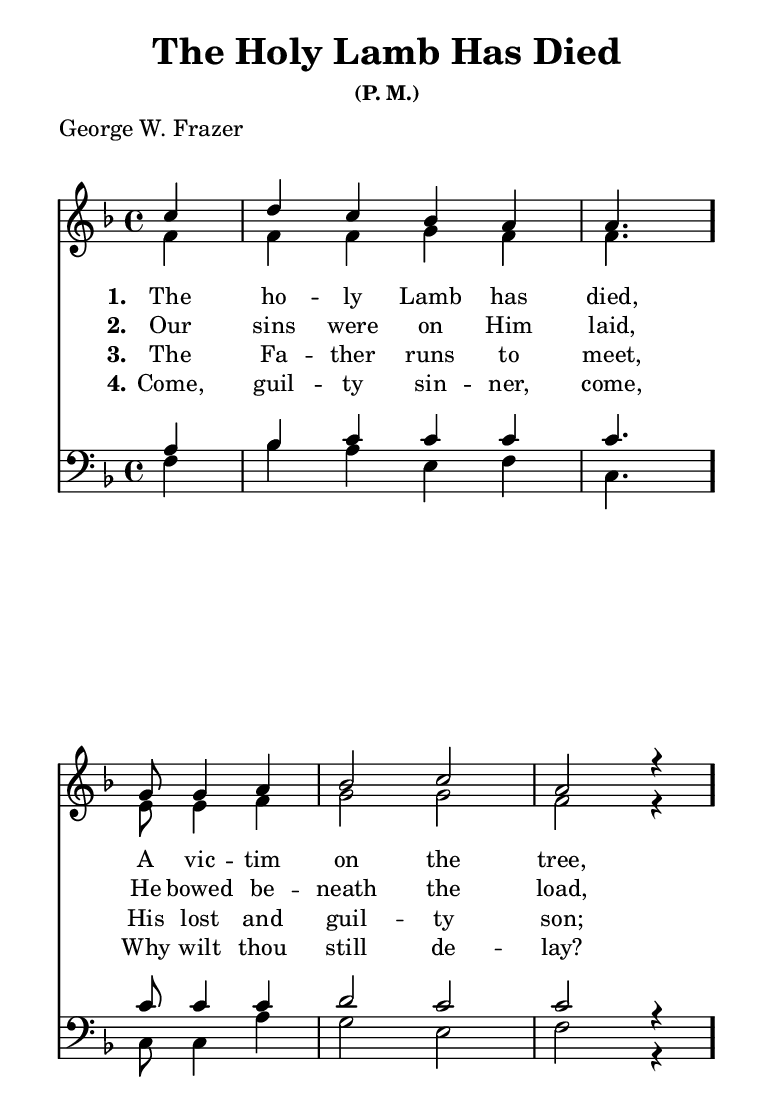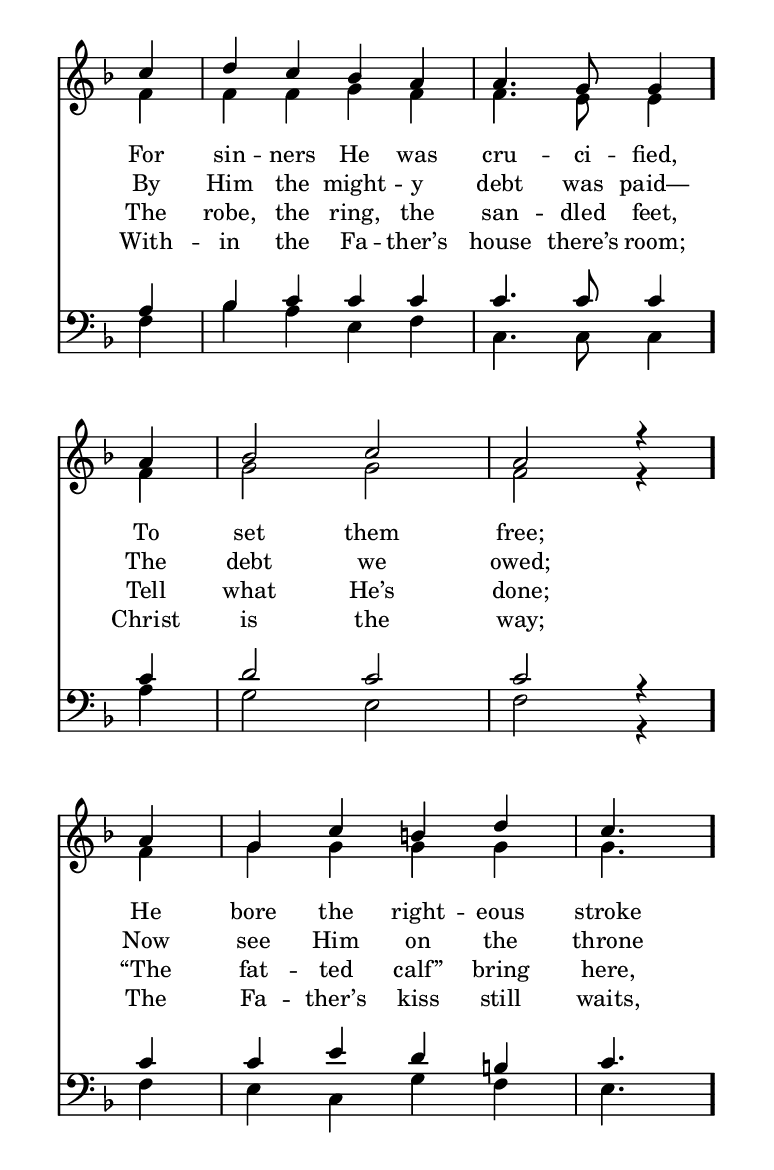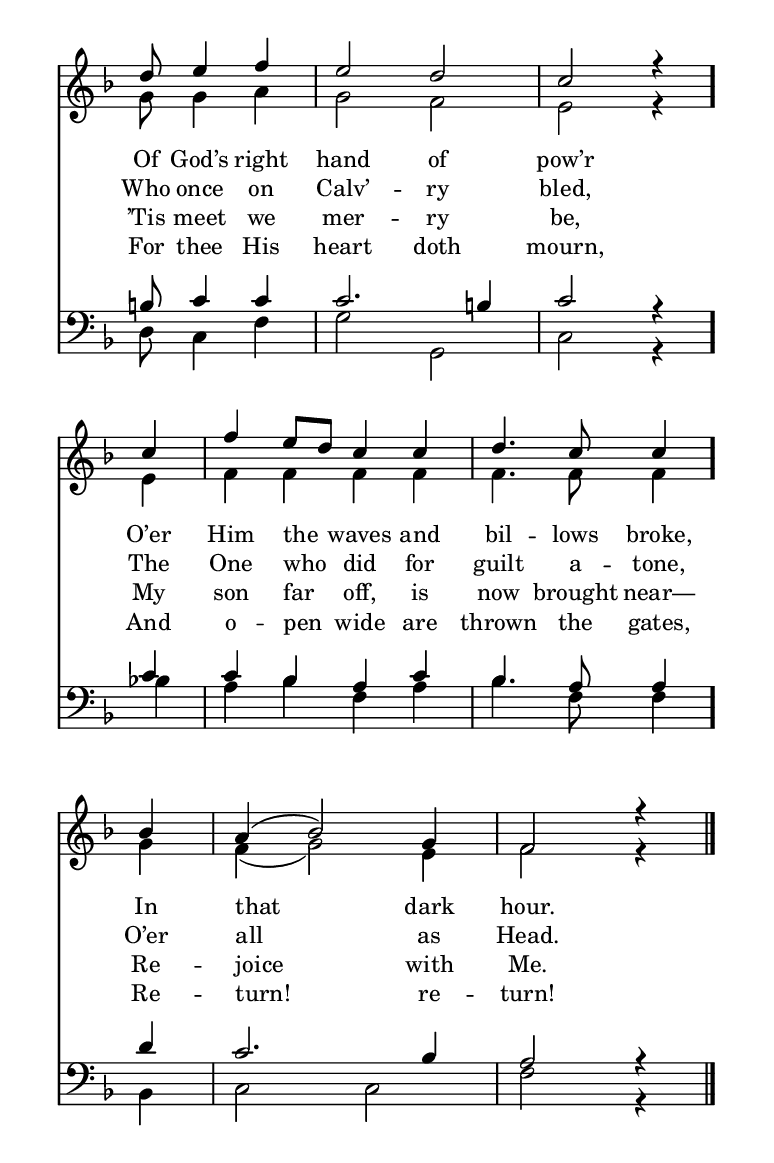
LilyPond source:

\include "common/global.ily"
\paper {
  \include "common/paper.ily"
  %ragged-bottom = ##t
  %ragged-last-bottom = ##t
  %systems-per-page = ##f
  %page-count = ##f
}

\header{
  title = "The Holy Lamb Has Died"
  subsubtitle = "(P. M.)"
  %meter = "P.M."
  poet = "George W. Frazer"
  %composer = ""
  %copyright = ""
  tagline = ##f
}

% for fermata in MIDI
ta = { \tempo 4=80 }
tb = { \tempo 4=40 }

patternAA = { c4 | c4 c4      c4 c4 | c4. }
patternAB = { c4 | c4 c4      c4 c4 | c4. c8 c4 }
patternAC = { c4 | c4 c8[ c8] c4 c4 | c4. c8 c4 }

patternBA = { c8 c4 c4 | c2  c2 | c2 c4 }
patternBB = {       c4 | c2  c2 | c2 c4 }
patternBC = { c8 c4 c4 | c2. c4 | c2 c4 }
patternBD = {       c4 | c4( c2) c4 | c2 c4 }
patternBE = {       c4 | c2. c4 | c2 c4 }

global = {
  \include "common/overrides.ily"
  %\override Staff.TimeSignature.style = #'() % original has 'C' instead of '4/4' for this hymn
  \time 4/4
  \override Score.MetronomeMark.transparent = ##t % hide all fermata changes too
  \ta
  \key f \major
  \partial 4
  \autoBeamOff
}

notesSoprano = {
\global
\relative c'' {

  \changePitch \patternAA { c | d c bes a | a }
  \changePitch \patternBA { g g a | bes c | a r }
  \changePitch \patternAB { c | d c bes a | a g g }
  \changePitch \patternBB { a | bes c | a r }

  \changePitch \patternAA { a | g c b d | c }
  \changePitch \patternBA { d e f | e d | c r }
  \changePitch \patternAC { c | f e d c c | d c c }
  \changePitch \patternBD { bes | a bes g | f r }

  \bar "|."

}
}

notesAlto = {
\global
\relative e' {

  \changePitch \patternAA { f | f f g f | f }
  \changePitch \patternBA { e e f | g g | f r }
  \changePitch \patternAB { f | f f g f | f e e }
  \changePitch \patternBB { f | g g | f r }

  \changePitch \patternAA { f | g g g g | g }
  \changePitch \patternBA { g g a | g f | e r }
  \changePitch \patternAB { e | f f f f | f f f }
  \changePitch \patternBD { g | f g e | f r }

}
}

notesTenor = {
\global
\relative a {

  \changePitch \patternAA { a | bes c c c | c }
  \changePitch \patternBA { c c c | d c | c r }
  \changePitch \patternAB { a | bes c c c | c c c }
  \changePitch \patternBB { c | d c | c r }

  \changePitch \patternAA { c | c e d b | c }
  \changePitch \patternBC { b c c | c b | c r }
  \changePitch \patternAB { c | c bes a c | bes a a }
  \changePitch \patternBE { d | c bes a r }

}
}

notesBass = {
\global
\relative f {

  \changePitch \patternAA { f | bes a e f | c }
  \changePitch \patternBA { c c a' | g e | f r }
  \changePitch \patternAB { f | bes a e f | c c c }
  \changePitch \patternBB { a' | g e | f r }

  \changePitch \patternAA { f | e c g' f | e }
  \changePitch \patternBA { d c f | g g, | c r }
  \changePitch \patternAB { bes'! | a bes f a | bes f f }
  \changePitch \patternBB { bes, | c c | f r }

}
}

wordsA = \lyricmode {
\set stanza = "1."

The ho -- ly Lamb has died, \bar "."
A vic -- tim on the tree, \bar "." \break
For sin -- ners He was cru -- ci -- fied, \bar "."
To set them free; \bar "." \break
He bore the right -- eous stroke \bar "."
Of God’s right hand of pow’r \bar "." \break
O’er Him the waves and bil -- lows broke, \bar "."
In that dark hour. \bar "." \break

}

wordsB = \lyricmode {
\set stanza = "2."

Our sins were on Him laid,
He bowed be -- neath the load,
By Him the might -- y debt was paid—
The debt we owed;
Now see Him on the throne
Who once on Calv’ -- ry bled,
The One who did for guilt a -- tone,
O’er all as Head.

}

wordsC = \lyricmode {
\set stanza = "3."

The Fa -- ther runs to meet,
His lost and guil -- ty son;
The robe, the ring, the san -- dled feet,
Tell what He’s done;
“The fat -- ted calf” bring here,
’Tis meet we mer -- ry be,
My son far off, is now brought near—
Re -- joice with Me.

}

wordsD = \lyricmode {
\set stanza = "4."

Come, guil -- ty sin -- ner, come,
Why wilt thou still de -- lay?
With -- in the Fa -- ther’s house there’s room;
Christ is the way;
The Fa -- ther’s kiss still waits,
For thee His heart doth mourn,
And o -- pen wide are thrown the gates,
Re -- turn! re -- turn!

}

\score {
  \context ChoirStaff <<
    \context Staff = upper <<
      \set ChoirStaff.systemStartDelimiter = #'SystemStartBar
      \context Voice  = sopranos { \voiceOne << \notesSoprano >> }
      \context Voice  = altos { \voiceTwo << \notesAlto >> }
      \context Lyrics = one   \lyricsto sopranos \wordsA
      \context Lyrics = two   \lyricsto sopranos \wordsB
      \context Lyrics = three \lyricsto sopranos \wordsC
      \context Lyrics = four  \lyricsto sopranos \wordsD
    >>
    \context Staff = men <<
      \clef bass
      \context Voice  = tenors { \voiceOne << \notesTenor >> }
      \context Voice  = basses { \voiceTwo << \notesBass >> }
    >>
  >>
  \layout {
    \include "common/layout.ily"
  }
  \midi{
    \include "common/midi.ily"
  }
}

\version "2.18.0"  % necessary for upgrading to future LilyPond versions.

% vi:set et ts=2 sw=2 ai nocindent syntax=lilypond
